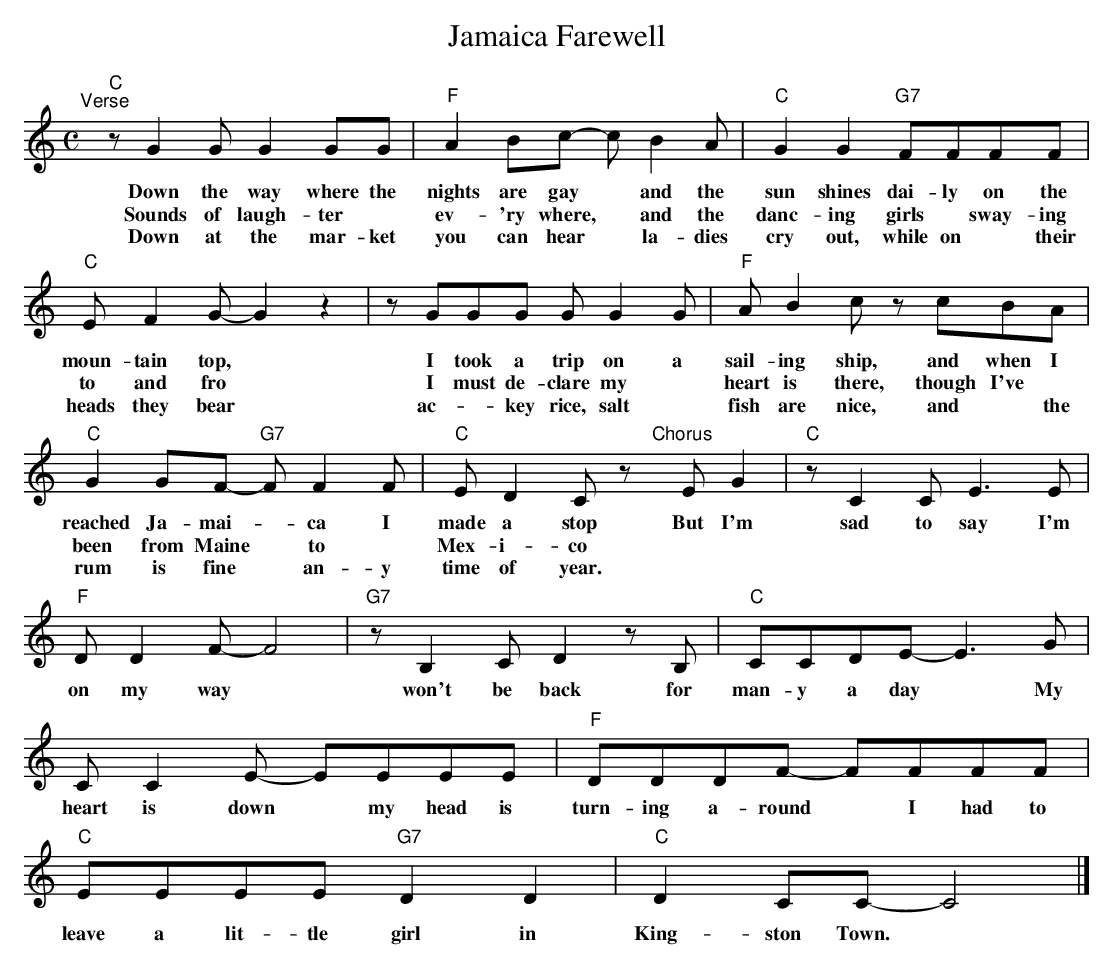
X:1
T: Jamaica Farewell
L: 1/8
M: C
K: C
"^Verse"[|]
  "C"zG2G G2GG | "F"A2Bc- cB2A | "C"G2G2 "G7"FFFF | "C"EF2G- G2z2 |
w:Down the way where the nights are gay* and the sun shines dai-ly on the moun-tain top,
w:Sounds of laugh-ter* ev-'ry where,* and the danc-ing girls* sway-ing to and fro
w:Down at the mar-ket you can hear* la-dies cry out, while on* their heads they bear
  zGGG GG2G | "F"AB2c zcBA | "C"G2GF- "G7"FF2F | "C"ED2Cz
w:I took a trip on a sail-ing ship, and when I reached Ja-mai-*ca I made a stop But I'm
w:I must de-clare my* heart is there, though I've* been from Maine* to* Mex-i-co
w:ac-*key rice, salt*fish are nice, and* the rum is fine* an-y time of year.
"^Chorus"[|]\
  EG2 | "C"zC2C E3E | "F"DD2F- F4 | "G7"zB,2C D2zB, | "C"CCDE- E3G | CC2E -EEEE | "F"DDDF- FFFF | "C"EEEE "G7"D2D2 | "C"D2CC- C4 |]
w:But I'm sad to say I'm on my way* won't be back for man-y a day* My heart is down*my head is turn-ing a-round* I had to leave a lit-tle girl in King-ston Town.
